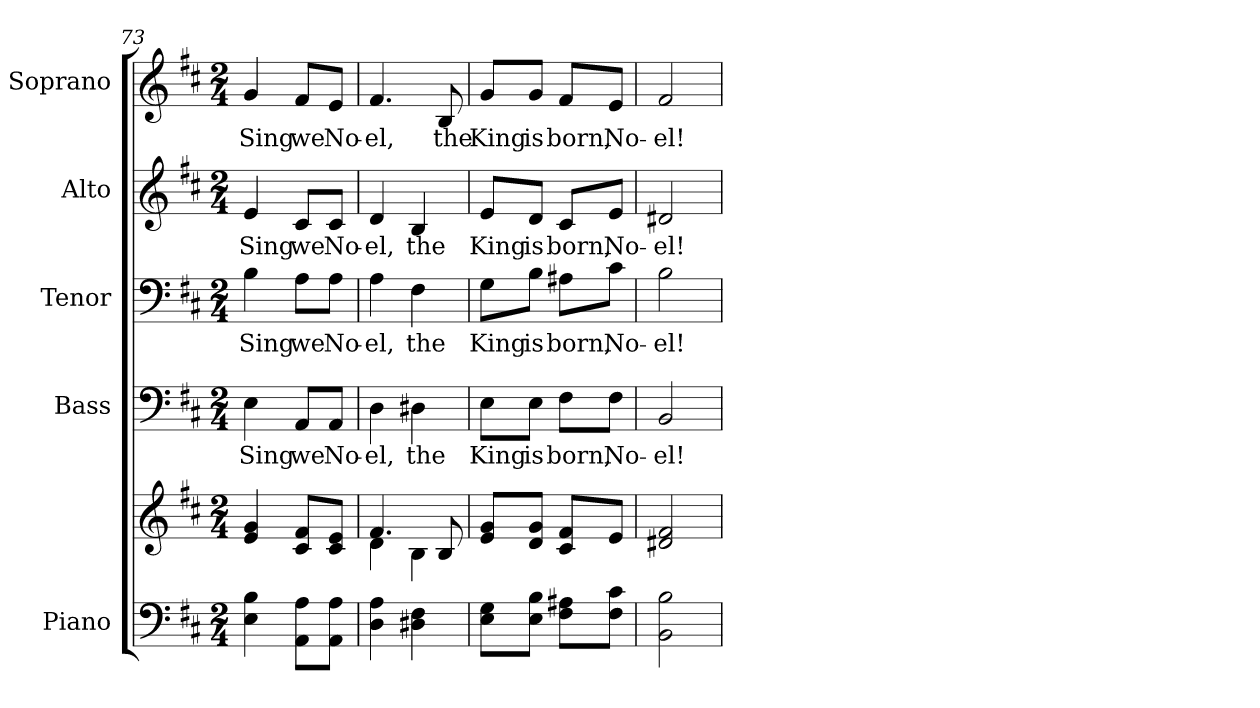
**kern	**kern	**kern	**text	**kern	**text	**kern	**text	**kern	**text
*part5	*part5	*part4	*part4	*part3	*part3	*part2	*part2	*part1	*part1
*staff6	*staff5	*staff4	*staff4	*staff3	*staff3	*staff2	*staff2	*staff1	*staff1
*I"Piano	*	*I"Bass	*	*I"Tenor	*	*I"Alto	*	*I"Soprano	*
*I'Pno.	*	*I'B.	*	*I'T.	*	*I'A.	*	*I'S.	*
!!LO:PB:g=z
*clefF4	*clefG2	*clefF4	*	*clefF4	*	*clefG2	*	*clefG2	*
*k[f#c#]	*k[f#c#]	*k[f#c#]	*	*k[f#c#]	*	*k[f#c#]	*	*k[f#c#]	*
*D:	*D:	*D:	*	*D:	*	*D:	*	*D:	*
*M2/4	*M2/4	*M2/4	*	*M2/4	*	*M2/4	*	*M2/4	*
=73	=73	=73	=73	=73	=73	=73	=73	=73	=73
!	!	!	!LO:LY:b:color=#000000	!	!	!	!	!	!
!	!	!	!	!	!LO:LY:b:color=#000000	!	!	!	!
!	!	!	!	!	!	!	!LO:LY:b:color=#000000	!	!
!	!	!	!	!	!	!	!	!	!LO:LY:b:color=#000000
4Ei\ 4Bi	4ei/ 4gi	4Ei\	Sing	4Bi\	Sing	4ei/	Sing	4gi/	Sing
!	!	!	!LO:LY:b:color=#000000	!	!	!	!	!	!
!	!	!	!	!	!LO:LY:b:color=#000000	!	!	!	!
!	!	!	!	!	!	!	!LO:LY:b:color=#000000	!	!
!	!	!	!	!	!	!	!	!	!LO:LY:b:color=#000000
8AAi\ 8Ai\L	8c#i/ 8f#i/L	8AAi/L	we	8Ai\L	we	8c#i/L	we	8f#i/L	we
!	!	!	!LO:LY:b:color=#000000	!	!	!	!	!	!
!	!	!	!	!	!LO:LY:b:color=#000000	!	!	!	!
!	!	!	!	!	!	!	!LO:LY:b:color=#000000	!	!
!	!	!	!	!	!	!	!	!	!LO:LY:b:color=#000000
8AAi\ 8Ai\J	8c#i/ 8ei/J	8AAi/J	No-	8Ai\J	No-	8c#i/J	No-	8ei/J	No-
=74	=74	=74	=74	=74	=74	=74	=74	=74	=74
*	*^	*	*	*	*	*	*	*	*
!	!	!	!	!LO:LY:b:color=#000000	!	!	!	!	!	!
!	!	!	!	!	!	!LO:LY:b:color=#000000	!	!	!	!
!	!	!	!	!	!	!	!	!LO:LY:b:color=#000000	!	!
!	!	!	!	!	!	!	!	!	!	!LO:LY:b:color=#000000
4Di\ 4Ai	4.f#i/	4di\	4Di\	-el,	4Ai\	-el,	4di/	-el,	4.f#i/	-el,
!	!	!	!	!LO:LY:b:color=#000000	!	!	!	!	!	!
!	!	!	!	!	!	!LO:LY:b:color=#000000	!	!	!	!
!	!	!	!	!	!	!	!	!LO:LY:b:color=#000000	!	!
4D#Xi\ 4F#i	.	4Bi\	4D#Xi\	the	4F#i\	the	4Bi/	the	.	.
!	!	!	!	!	!	!	!	!	!	!LO:LY:b:color=#000000
.	8Bi/	.	.	.	.	.	.	.	8Bi/	the
*	*v	*v	*	*	*	*	*	*	*	*
!!LO:PB:g=z
=75	=75	=75	=75	=75	=75	=75	=75	=75	=75
!	!	!	!LO:LY:b:color=#000000	!	!	!	!	!	!
!	!	!	!	!	!LO:LY:b:color=#000000	!	!	!	!
!	!	!	!	!	!	!	!LO:LY:b:color=#000000	!	!
!	!	!	!	!	!	!	!	!	!LO:LY:b:color=#000000
8Ei\ 8Gi\L	8ei/ 8gi/L	8Ei\L	King	8Gi\L	King	8ei/L	King	8gi/L	King
!	!	!	!LO:LY:b:color=#000000	!	!	!	!	!	!
!	!	!	!	!	!LO:LY:b:color=#000000	!	!	!	!
!	!	!	!	!	!	!	!LO:LY:b:color=#000000	!	!
!	!	!	!	!	!	!	!	!	!LO:LY:b:color=#000000
8Ei\ 8Bi\J	8di/ 8gi/J	8Ei\J	is	8Bi\J	is	8di/J	is	8gi/J	is
!	!	!	!LO:LY:b:color=#000000	!	!	!	!	!	!
!	!	!	!	!	!LO:LY:b:color=#000000	!	!	!	!
!	!	!	!	!	!	!	!LO:LY:b:color=#000000	!	!
!	!	!	!	!	!	!	!	!	!LO:LY:b:color=#000000
8F#i\ 8A#Xi\L	8c#i/ 8f#i/L	8F#i\L	born,	8A#Xi\L	born,	8c#i/L	born,	8f#i/L	born,
!	!	!	!LO:LY:b:color=#000000	!	!	!	!	!	!
!	!	!	!	!	!LO:LY:b:color=#000000	!	!	!	!
!	!	!	!	!	!	!	!LO:LY:b:color=#000000	!	!
!	!	!	!	!	!	!	!	!	!LO:LY:b:color=#000000
8F#i\ 8c#i\J	8ei/J	8F#i\J	No-	8c#i\J	No-	8ei/J	No-	8ei/J	No-
=76	=76	=76	=76	=76	=76	=76	=76	=76	=76
!	!	!	!LO:LY:b:color=#000000	!	!	!	!	!	!
!	!	!	!	!	!LO:LY:b:color=#000000	!	!	!	!
!	!	!	!	!	!	!	!LO:LY:b:color=#000000	!	!
!	!	!	!	!	!	!	!	!	!LO:LY:b:color=#000000
2BBi\ 2Bi	2d#Xi/ 2f#i	2BBi/	-el!	2Bi\	-el!	2d#Xi/	-el!	2f#i/	-el!
=	=	=	=	=	=	=	=	=	=
*-	*-	*-	*-	*-	*-	*-	*-	*-	*-
